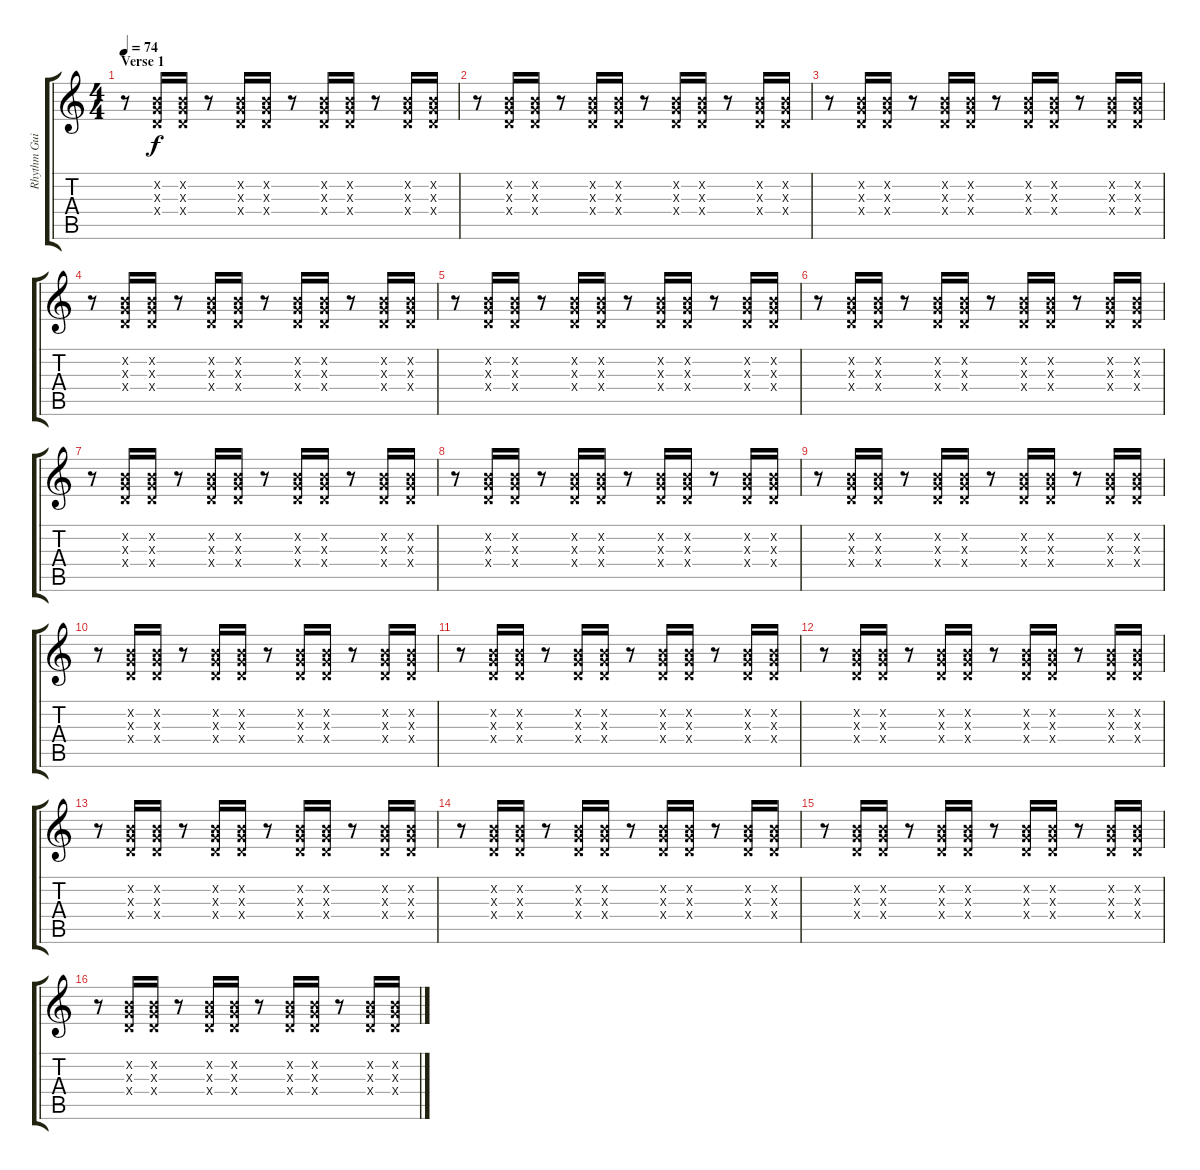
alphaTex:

\track ("Rhythm Guitar" "Rhythm Gui") {instrument overdrivenguitar}
\staff {score tabs}
\tuning (E4 B3 G3 D3 A2 E2) {hide}
\ts (4 4)
\section ("" "Verse 1")
\tempo 74
\clef g2
\ks c
r.8{dy f} (0.2{x} 0.3{x} 0.4{x}).16 (0.2{x} 0.3{x} 0.4{x}).16 r.8 (0.2{x} 0.3{x} 0.4{x}).16 (0.2{x} 0.3{x} 0.4{x}).16 r.8 (0.2{x} 0.3{x} 0.4{x}).16 (0.2{x} 0.3{x} 0.4{x}).16 r.8 (0.2{x} 0.3{x} 0.4{x}).16 (0.2{x} 0.3{x} 0.4{x}).16 |
r.8 (0.2{x} 0.3{x} 0.4{x}).16 (0.2{x} 0.3{x} 0.4{x}).16 r.8 (0.2{x} 0.3{x} 0.4{x}).16 (0.2{x} 0.3{x} 0.4{x}).16 r.8 (0.2{x} 0.3{x} 0.4{x}).16 (0.2{x} 0.3{x} 0.4{x}).16 r.8 (0.2{x} 0.3{x} 0.4{x}).16 (0.2{x} 0.3{x} 0.4{x}).16 |
r.8 (0.2{x} 0.3{x} 0.4{x}).16 (0.2{x} 0.3{x} 0.4{x}).16 r.8 (0.2{x} 0.3{x} 0.4{x}).16 (0.2{x} 0.3{x} 0.4{x}).16 r.8 (0.2{x} 0.3{x} 0.4{x}).16 (0.2{x} 0.3{x} 0.4{x}).16 r.8 (0.2{x} 0.3{x} 0.4{x}).16 (0.2{x} 0.3{x} 0.4{x}).16 |
r.8 (0.2{x} 0.3{x} 0.4{x}).16 (0.2{x} 0.3{x} 0.4{x}).16 r.8 (0.2{x} 0.3{x} 0.4{x}).16 (0.2{x} 0.3{x} 0.4{x}).16 r.8 (0.2{x} 0.3{x} 0.4{x}).16 (0.2{x} 0.3{x} 0.4{x}).16 r.8 (0.2{x} 0.3{x} 0.4{x}).16 (0.2{x} 0.3{x} 0.4{x}).16 |
r.8 (0.2{x} 0.3{x} 0.4{x}).16 (0.2{x} 0.3{x} 0.4{x}).16 r.8 (0.2{x} 0.3{x} 0.4{x}).16 (0.2{x} 0.3{x} 0.4{x}).16 r.8 (0.2{x} 0.3{x} 0.4{x}).16 (0.2{x} 0.3{x} 0.4{x}).16 r.8 (0.2{x} 0.3{x} 0.4{x}).16 (0.2{x} 0.3{x} 0.4{x}).16 |
r.8 (0.2{x} 0.3{x} 0.4{x}).16 (0.2{x} 0.3{x} 0.4{x}).16 r.8 (0.2{x} 0.3{x} 0.4{x}).16 (0.2{x} 0.3{x} 0.4{x}).16 r.8 (0.2{x} 0.3{x} 0.4{x}).16 (0.2{x} 0.3{x} 0.4{x}).16 r.8 (0.2{x} 0.3{x} 0.4{x}).16 (0.2{x} 0.3{x} 0.4{x}).16 |
r.8 (0.2{x} 0.3{x} 0.4{x}).16 (0.2{x} 0.3{x} 0.4{x}).16 r.8 (0.2{x} 0.3{x} 0.4{x}).16 (0.2{x} 0.3{x} 0.4{x}).16 r.8 (0.2{x} 0.3{x} 0.4{x}).16 (0.2{x} 0.3{x} 0.4{x}).16 r.8 (0.2{x} 0.3{x} 0.4{x}).16 (0.2{x} 0.3{x} 0.4{x}).16 |
r.8 (0.2{x} 0.3{x} 0.4{x}).16 (0.2{x} 0.3{x} 0.4{x}).16 r.8 (0.2{x} 0.3{x} 0.4{x}).16 (0.2{x} 0.3{x} 0.4{x}).16 r.8 (0.2{x} 0.3{x} 0.4{x}).16 (0.2{x} 0.3{x} 0.4{x}).16 r.8 (0.2{x} 0.3{x} 0.4{x}).16 (0.2{x} 0.3{x} 0.4{x}).16 |
r.8 (0.2{x} 0.3{x} 0.4{x}).16 (0.2{x} 0.3{x} 0.4{x}).16 r.8 (0.2{x} 0.3{x} 0.4{x}).16 (0.2{x} 0.3{x} 0.4{x}).16 r.8 (0.2{x} 0.3{x} 0.4{x}).16 (0.2{x} 0.3{x} 0.4{x}).16 r.8 (0.2{x} 0.3{x} 0.4{x}).16 (0.2{x} 0.3{x} 0.4{x}).16 |
r.8 (0.2{x} 0.3{x} 0.4{x}).16 (0.2{x} 0.3{x} 0.4{x}).16 r.8 (0.2{x} 0.3{x} 0.4{x}).16 (0.2{x} 0.3{x} 0.4{x}).16 r.8 (0.2{x} 0.3{x} 0.4{x}).16 (0.2{x} 0.3{x} 0.4{x}).16 r.8 (0.2{x} 0.3{x} 0.4{x}).16 (0.2{x} 0.3{x} 0.4{x}).16 |
r.8 (0.2{x} 0.3{x} 0.4{x}).16 (0.2{x} 0.3{x} 0.4{x}).16 r.8 (0.2{x} 0.3{x} 0.4{x}).16 (0.2{x} 0.3{x} 0.4{x}).16 r.8 (0.2{x} 0.3{x} 0.4{x}).16 (0.2{x} 0.3{x} 0.4{x}).16 r.8 (0.2{x} 0.3{x} 0.4{x}).16 (0.2{x} 0.3{x} 0.4{x}).16 |
r.8 (0.2{x} 0.3{x} 0.4{x}).16 (0.2{x} 0.3{x} 0.4{x}).16 r.8 (0.2{x} 0.3{x} 0.4{x}).16 (0.2{x} 0.3{x} 0.4{x}).16 r.8 (0.2{x} 0.3{x} 0.4{x}).16 (0.2{x} 0.3{x} 0.4{x}).16 r.8 (0.2{x} 0.3{x} 0.4{x}).16 (0.2{x} 0.3{x} 0.4{x}).16 |
r.8 (0.2{x} 0.3{x} 0.4{x}).16 (0.2{x} 0.3{x} 0.4{x}).16 r.8 (0.2{x} 0.3{x} 0.4{x}).16 (0.2{x} 0.3{x} 0.4{x}).16 r.8 (0.2{x} 0.3{x} 0.4{x}).16 (0.2{x} 0.3{x} 0.4{x}).16 r.8 (0.2{x} 0.3{x} 0.4{x}).16 (0.2{x} 0.3{x} 0.4{x}).16 |
r.8 (0.2{x} 0.3{x} 0.4{x}).16 (0.2{x} 0.3{x} 0.4{x}).16 r.8 (0.2{x} 0.3{x} 0.4{x}).16 (0.2{x} 0.3{x} 0.4{x}).16 r.8 (0.2{x} 0.3{x} 0.4{x}).16 (0.2{x} 0.3{x} 0.4{x}).16 r.8 (0.2{x} 0.3{x} 0.4{x}).16 (0.2{x} 0.3{x} 0.4{x}).16 |
r.8 (0.2{x} 0.3{x} 0.4{x}).16 (0.2{x} 0.3{x} 0.4{x}).16 r.8 (0.2{x} 0.3{x} 0.4{x}).16 (0.2{x} 0.3{x} 0.4{x}).16 r.8 (0.2{x} 0.3{x} 0.4{x}).16 (0.2{x} 0.3{x} 0.4{x}).16 r.8 (0.2{x} 0.3{x} 0.4{x}).16 (0.2{x} 0.3{x} 0.4{x}).16 |
r.8 (0.2{x} 0.3{x} 0.4{x}).16 (0.2{x} 0.3{x} 0.4{x}).16 r.8 (0.2{x} 0.3{x} 0.4{x}).16 (0.2{x} 0.3{x} 0.4{x}).16 r.8 (0.2{x} 0.3{x} 0.4{x}).16 (0.2{x} 0.3{x} 0.4{x}).16 r.8 (0.2{x} 0.3{x} 0.4{x}).16 (0.2{x} 0.3{x} 0.4{x}).16
